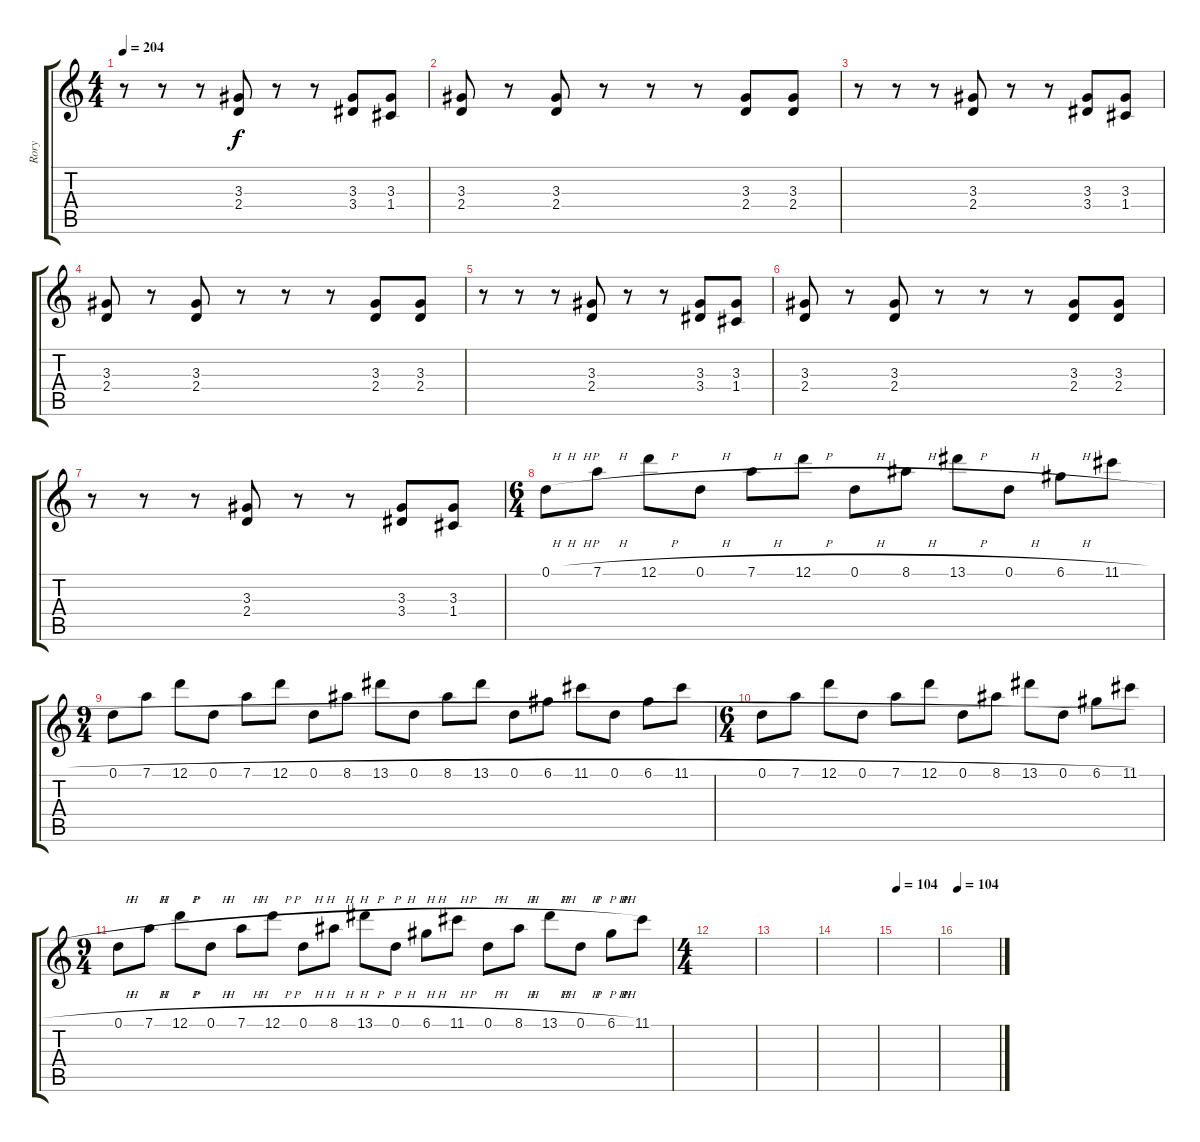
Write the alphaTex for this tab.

\track ("Rory" "Rory") {instrument overdrivenguitar}
\staff {score tabs}
\tuning (D4 A3 F3 C3 G2 C2) {hide}
\ts (4 4)
\tempo 204
\clef g2
\ks c
r.8{dy f} r.8 r.8 (3.3 2.4).8 r.8 r.8 (3.3 3.4).8 (3.3 1.4).8 |
(3.3 2.4).8 r.8 (3.3 2.4).8 r.8 r.8 r.8 (3.3 2.4).8 (3.3 2.4).8 |
r.8 r.8 r.8 (3.3 2.4).8 r.8 r.8 (3.3 3.4).8 (3.3 1.4).8 |
(3.3 2.4).8 r.8 (3.3 2.4).8 r.8 r.8 r.8 (3.3 2.4).8 (3.3 2.4).8 |
r.8 r.8 r.8 (3.3 2.4).8 r.8 r.8 (3.3 3.4).8 (3.3 1.4).8 |
(3.3 2.4).8 r.8 (3.3 2.4).8 r.8 r.8 r.8 (3.3 2.4).8 (3.3 2.4).8 |
r.8 r.8 r.8 (3.3 2.4).8 r.8 r.8 (3.3 3.4).8 (3.3 1.4).8 |
\ts (6 4)
0.1{h}.8 7.1{h}.8 12.1{h}.8 0.1{h}.8 7.1{h}.8 12.1{h}.8 0.1{h}.8 8.1{h}.8 13.1{h}.8 0.1{h}.8 6.1{h}.8 11.1{h}.8 |
\ts (9 4)
0.1{h}.8 7.1{h}.8 12.1{h}.8 0.1{h}.8 7.1{h}.8 12.1{h}.8 0.1{h}.8 8.1{h}.8 13.1{h}.8 0.1{h}.8 8.1{h}.8 13.1{h}.8 0.1{h}.8 6.1{h}.8 11.1{h}.8 0.1{h}.8 6.1{h}.8 11.1{h}.8 |
\ts (6 4)
0.1{h}.8 7.1{h}.8 12.1{h}.8 0.1{h}.8 7.1{h}.8 12.1{h}.8 0.1{h}.8 8.1{h}.8 13.1{h}.8 0.1{h}.8 6.1{h}.8 11.1{h}.8 |
\ts (9 4)
0.1{h}.8 7.1{h}.8 12.1{h}.8 0.1{h}.8 7.1{h}.8 12.1{h}.8 0.1{h}.8 8.1{h}.8 13.1{h}.8 0.1{h}.8 6.1{h}.8 11.1{h}.8 0.1{h}.8 8.1{h}.8 13.1{h}.8 0.1{h}.8 6.1{h}.8 11.1.8 |
\ts (4 4)
|
|
|
\tempo 104
|
\tempo 104
